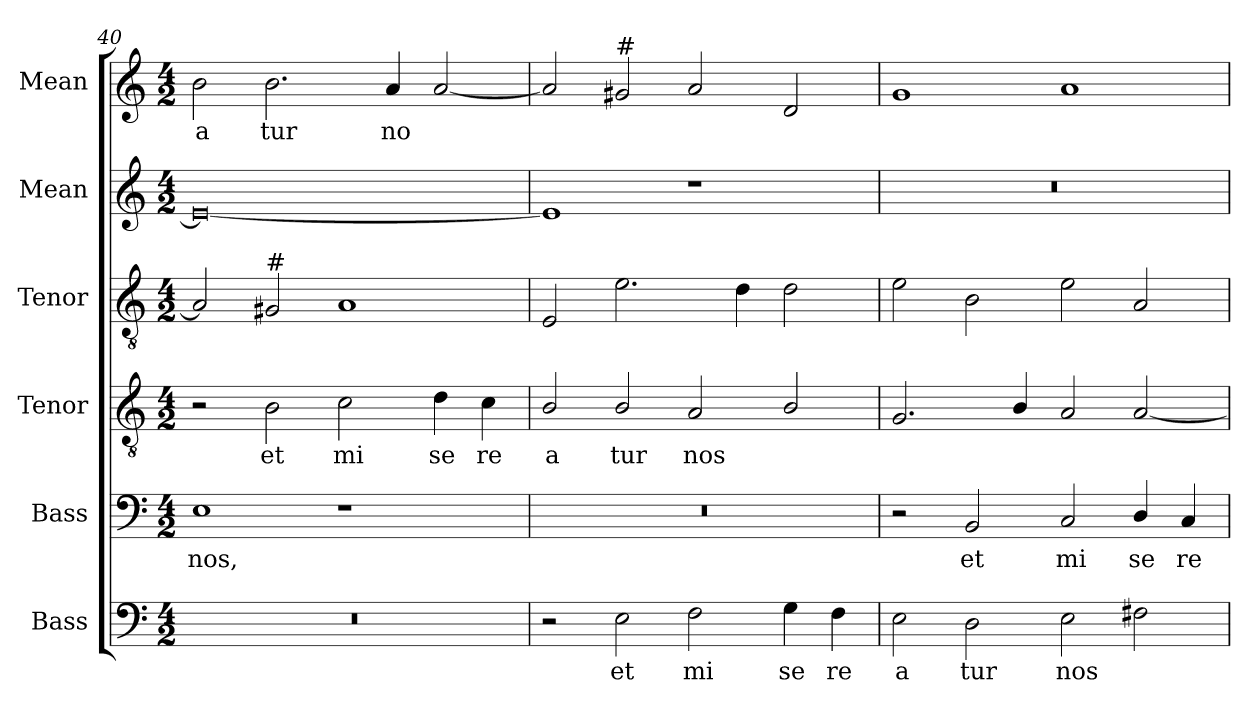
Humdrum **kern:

**kern	**text	**kern	**text	**kern	**text	**kern	**kern	**kern	**text
*part6	*part6	*part5	*part5	*part4	*part4	*part3	*part2	*part1	*part1
*staff6	*staff6	*staff5	*staff5	*staff4	*staff4	*staff3	*staff2	*staff1	*staff1
*I"Bass	*	*I"Bass	*	*I"Tenor	*	*I"Tenor	*I"Mean	*I"Mean	*
*I'B.	*	*I'B.	*	*I'T.	*	*I'T.	*I'M.	*I'M.	*
!!LO:PB:g=z
*clefF4	*	*clefF4	*	*clefGv2	*	*clefGv2	*clefG2	*clefG2	*
*	*	*	*	*ITrd7c12	*	*ITrd7c12	*	*	*
*k[]	*	*k[]	*	*k[]	*	*k[]	*k[]	*k[]	*
*a:	*	*a:	*	*a:	*	*a:	*a:	*a:	*
*M4/2	*	*M4/2	*	*M4/2	*	*M4/2	*M4/2	*M4/2	*
=40	=40	=40	=40	=40	=40	=40	=40	=40	=40
!LO:N:vis=1	!	!	!	!	!	!	!	!	!
!	!	!	!LO:LY:b:color=#000000	!	!	!	!	!	!
!	!	!	!	!	!	!	!	!	!LO:LY:b:color=#000000
0r	.	1Ei	nos,	2r	.	2AAi/]	0ei_<	2bi\	a
!	!	!	!	!	!LO:LY:b:color=#000000	!	!	!	!
!	!	!	!	!	!	!LO:TX:a:t=#	!	!	!
!	!	!	!	!	!	!	!	!	!LO:LY:b:color=#000000
.	.	.	.	2BBi\	et	2GG#i/	.	2.bi\	tur
!	!	!	!	!	!LO:LY:b:color=#000000	!	!	!	!
.	.	1r	.	2Ci\	mi	1AAi	.	.	.
!	!	!	!	!	!	!	!	!	!LO:LY:b:color=#000000
.	.	.	.	.	.	.	.	4ai/	no
!	!	!	!	!	!LO:LY:b:color=#000000	!	!	!	!
.	.	.	.	4Di\	se	.	.	[<2ai/	.
!	!	!	!	!	!LO:LY:b:color=#000000	!	!	!	!
.	.	.	.	4Ci\	re	.	.	.	.
=41	=41	=41	=41	=41	=41	=41	=41	=41	=41
!	!	!LO:N:vis=1	!	!	!	!	!	!	!
!	!	!	!	!	!LO:LY:b:color=#000000	!	!	!	!
2r	.	0r	.	2BBi/	a	2EEi/	1ei]	2ai/]	.
!	!LO:LY:b:color=#000000	!	!	!	!	!	!	!	!
!	!	!	!	!	!	!	!	!LO:TX:a:t=#	!
!	!	!	!	!	!LO:LY:b:color=#000000	!	!	!	!
2Ei\	et	.	.	2BBi/	tur	2.Ei\	.	2g#i/	.
!	!LO:LY:b:color=#000000	!	!	!	!	!	!	!	!
!	!	!	!	!	!LO:LY:b:color=#000000	!	!	!	!
2Fi\	mi	.	.	2AAi/	nos	.	1r	2ai/	.
.	.	.	.	.	.	4Di\	.	.	.
!	!LO:LY:b:color=#000000	!	!	!	!	!	!	!	!
4Gi\	se	.	.	2BBi/	.	2Di\	.	2di/	.
!	!LO:LY:b:color=#000000	!	!	!	!	!	!	!	!
4Fi\	re	.	.	.	.	.	.	.	.
=42	=42	=42	=42	=42	=42	=42	=42	=42	=42
!	!LO:LY:b:color=#000000	!	!	!	!	!	!LO:N:vis=1	!	!
2Ei\	a	2r	.	2.GGi/	.	2Ei\	0r	1gi	.
!	!LO:LY:b:color=#000000	!	!	!	!	!	!	!	!
!	!	!	!LO:LY:b:color=#000000	!	!	!	!	!	!
2Di\	tur	2BBi/	et	.	.	2BBi\	.	.	.
.	.	.	.	4BBi/	.	.	.	.	.
!	!LO:LY:b:color=#000000	!	!	!	!	!	!	!	!
!	!	!	!LO:LY:b:color=#000000	!	!	!	!	!	!
2Ei\	nos	2Ci/	mi	2AAi/	.	2Ei\	.	1ai	.
!	!	!	!LO:LY:b:color=#000000	!	!	!	!	!	!
2F#Xi\	.	4Di/	se	[<2AAi/	.	2AAi/	.	.	.
!	!	!	!LO:LY:b:color=#000000	!	!	!	!	!	!
.	.	4Ci/	re	.	.	.	.	.	.
=	=	=	=	=	=	=	=	=	=
*-	*-	*-	*-	*-	*-	*-	*-	*-	*-
